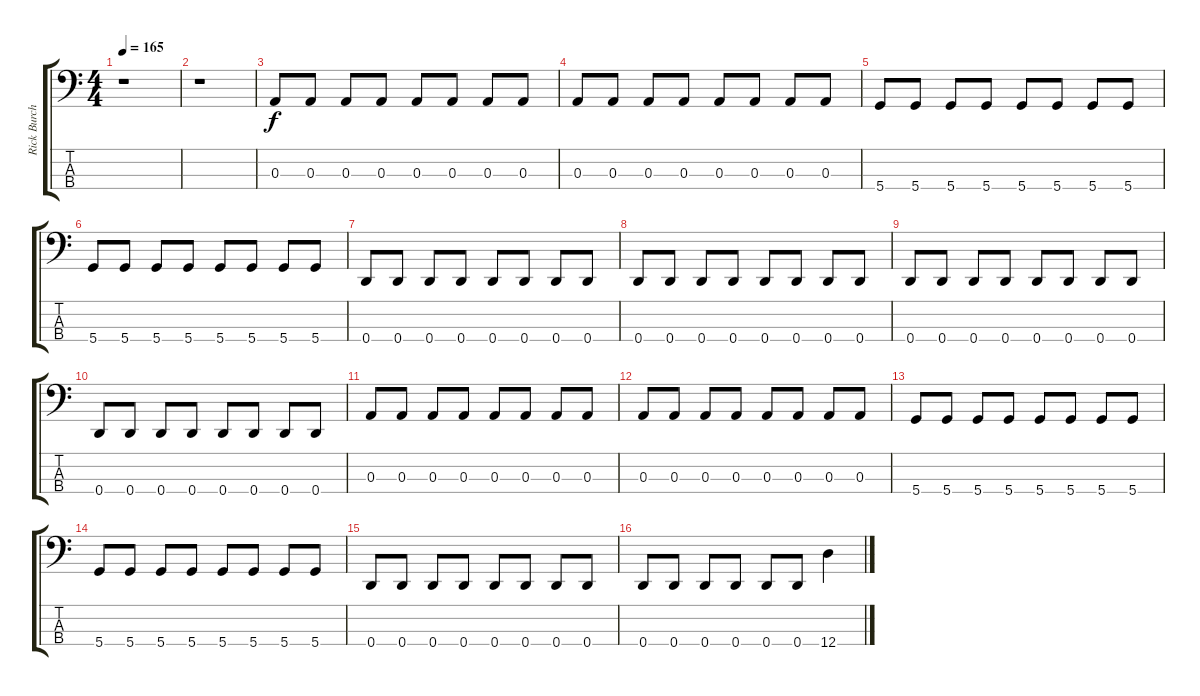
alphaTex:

\track ("Rick Burch (Bass)" "Rick Burch") {instrument electricbasspick}
\staff {score tabs}
\tuning (G2 D2 A1 D1) {hide}
\ts (4 4)
\tempo 165
\clef f4
\ks c
r.1{dy f} |
r.1 |
0.3.8 0.3.8 0.3.8 0.3.8 0.3.8 0.3.8 0.3.8 0.3.8 |
0.3.8 0.3.8 0.3.8 0.3.8 0.3.8 0.3.8 0.3.8 0.3.8 |
5.4.8 5.4.8 5.4.8 5.4.8 5.4.8 5.4.8 5.4.8 5.4.8 |
5.4.8 5.4.8 5.4.8 5.4.8 5.4.8 5.4.8 5.4.8 5.4.8 |
0.4.8 0.4.8 0.4.8 0.4.8 0.4.8 0.4.8 0.4.8 0.4.8 |
0.4.8 0.4.8 0.4.8 0.4.8 0.4.8 0.4.8 0.4.8 0.4.8 |
0.4.8 0.4.8 0.4.8 0.4.8 0.4.8 0.4.8 0.4.8 0.4.8 |
0.4.8 0.4.8 0.4.8 0.4.8 0.4.8 0.4.8 0.4.8 0.4.8 |
0.3.8 0.3.8 0.3.8 0.3.8 0.3.8 0.3.8 0.3.8 0.3.8 |
0.3.8 0.3.8 0.3.8 0.3.8 0.3.8 0.3.8 0.3.8 0.3.8 |
5.4.8 5.4.8 5.4.8 5.4.8 5.4.8 5.4.8 5.4.8 5.4.8 |
5.4.8 5.4.8 5.4.8 5.4.8 5.4.8 5.4.8 5.4.8 5.4.8 |
0.4.8 0.4.8 0.4.8 0.4.8 0.4.8 0.4.8 0.4.8 0.4.8 |
0.4.8 0.4.8 0.4.8 0.4.8 0.4.8 0.4.8 12.4.4
